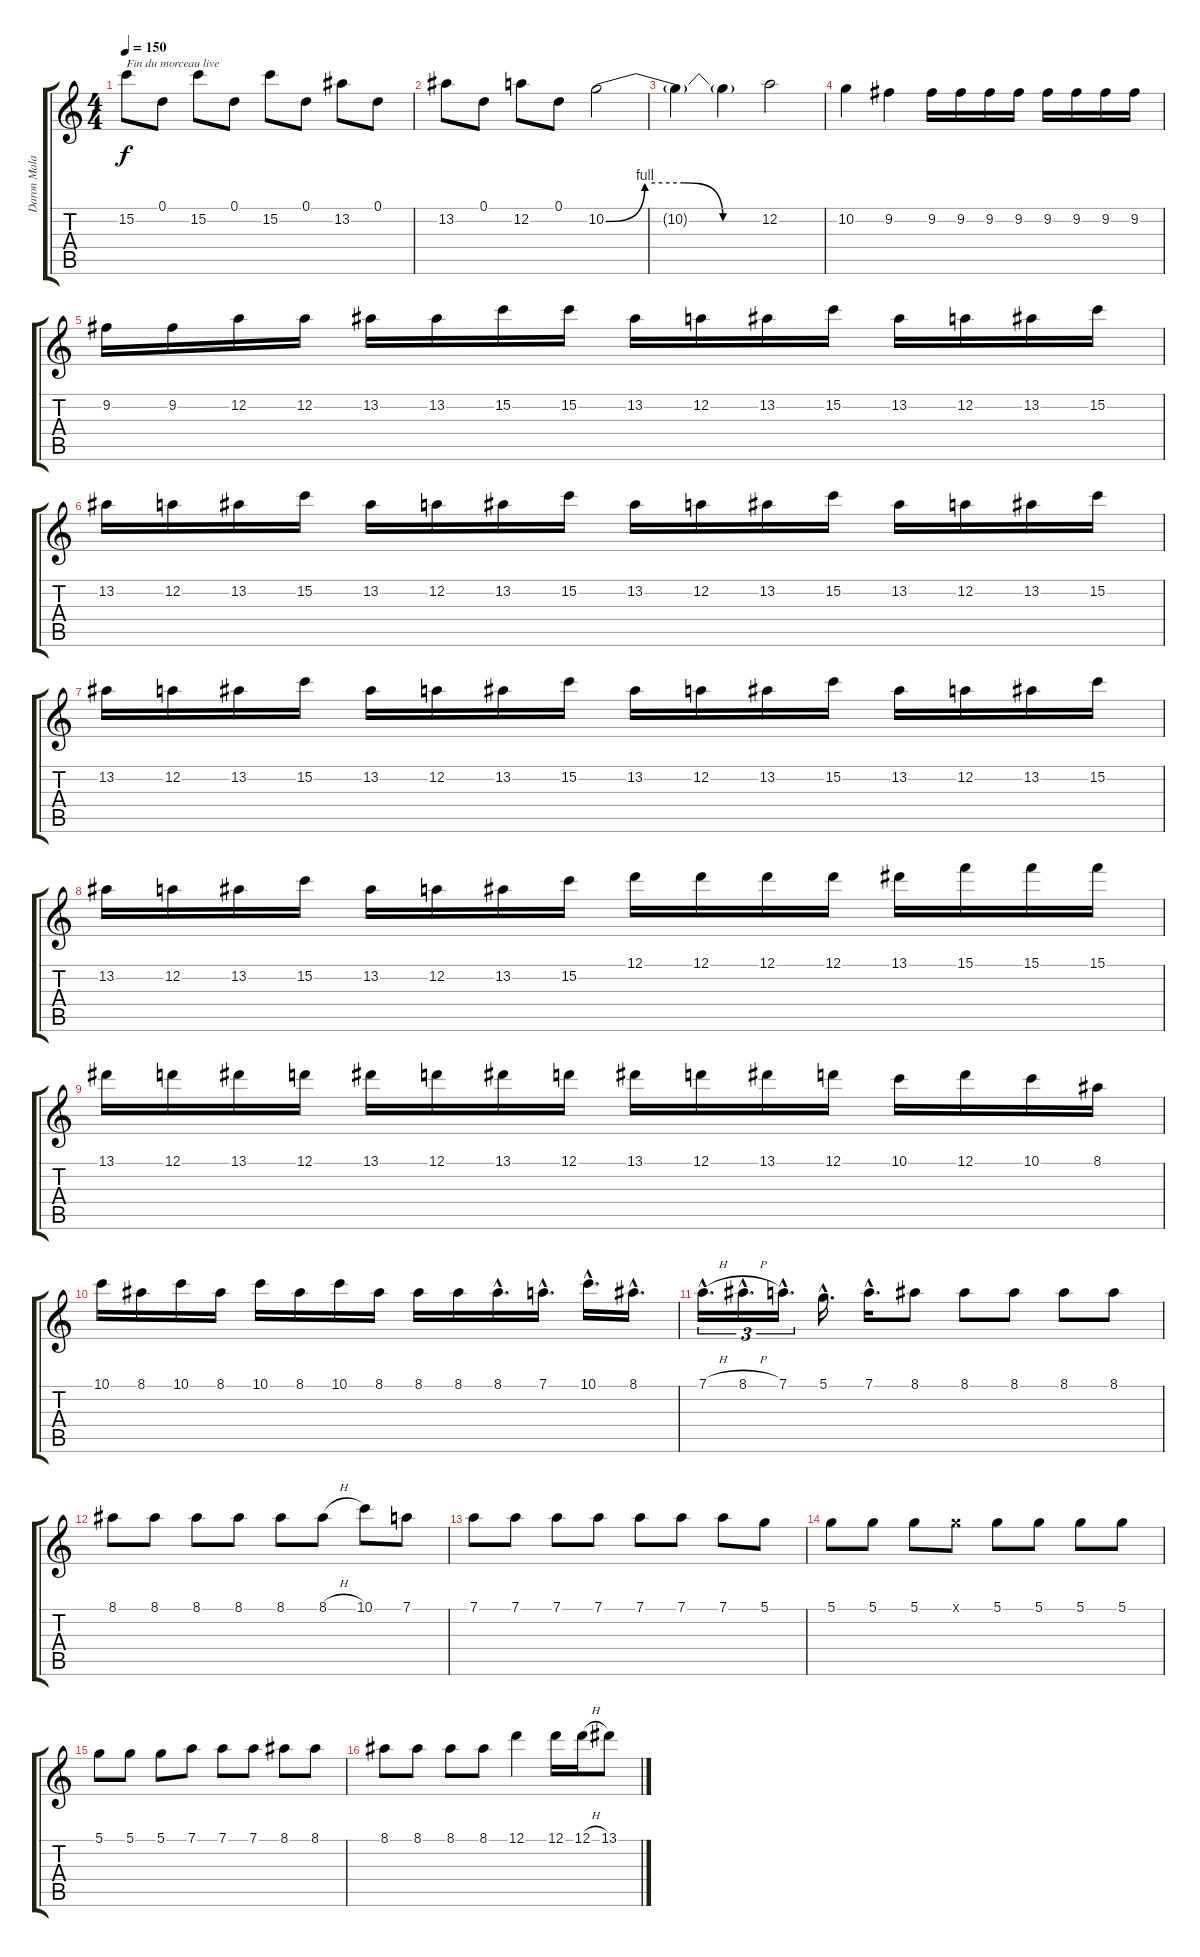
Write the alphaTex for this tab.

\track ("Daron Malakian :p" "Daron Mala") {instrument distortionguitar}
\staff {score tabs}
\tuning (D4 A3 F3 C3 G2 C2) {hide}
\ts (4 4)
\section ("" "")
\tempo 150
\clef g2
\ks c
15.2.8{txt "Fin du morceau live" dy f instrument distortionguitar} 0.1.8 15.2.8 0.1.8 15.2.8 0.1.8 13.2.8 0.1.8 |
13.2.8 0.1.8 12.2.8 0.1.8 10.2{be (custom 0 0 15 4 30 4 45 0 60 0)}.2 |
10.2{t}.4 10.2{t}.4 12.2.2 |
10.2.4 9.2.4 9.2.16 9.2.16 9.2.16 9.2.16 9.2.16 9.2.16 9.2.16 9.2.16 |
9.2.16 9.2.16 12.2.16 12.2.16 13.2.16 13.2.16 15.2.16 15.2.16 13.2.16 12.2.16 13.2.16 15.2.16 13.2.16 12.2.16 13.2.16 15.2.16 |
13.2.16 12.2.16 13.2.16 15.2.16 13.2.16 12.2.16 13.2.16 15.2.16 13.2.16 12.2.16 13.2.16 15.2.16 13.2.16 12.2.16 13.2.16 15.2.16 |
13.2.16 12.2.16 13.2.16 15.2.16 13.2.16 12.2.16 13.2.16 15.2.16 13.2.16 12.2.16 13.2.16 15.2.16 13.2.16 12.2.16 13.2.16 15.2.16 |
13.2.16 12.2.16 13.2.16 15.2.16 13.2.16 12.2.16 13.2.16 15.2.16 12.1.16 12.1.16 12.1.16 12.1.16 13.1.16 15.1.16 15.1.16 15.1.16 |
13.1.16 12.1.16 13.1.16 12.1.16 13.1.16 12.1.16 13.1.16 12.1.16 13.1.16 12.1.16 13.1.16 12.1.16 10.1.16 12.1.16 10.1.16 8.1.16 |
10.1.16 8.1.16 10.1.16 8.1.16 10.1.16 8.1.16 10.1.16 8.1.16 8.1.16 8.1.16 8.1{hac}.16{d} 7.1{hac}.16{d} 10.1{hac}.16{d} 8.1{hac}.16{d} |
7.1{h hac}.16{d tu (3 2)} 8.1{h hac}.16{d tu (3 2)} 7.1{hac}.16{d tu (3 2)} 5.1{hac}.16{d} 7.1{hac}.16{d} 8.1.8 8.1.8 8.1.8 8.1.8 8.1.8 |
8.1.8 8.1.8 8.1.8 8.1.8 8.1.8 8.1{h}.8 10.1.8 7.1.8 |
7.1.8 7.1.8 7.1.8 7.1.8 7.1.8 7.1.8 7.1.8 5.1.8 |
5.1.8 5.1.8 5.1.8 5.1{x}.8 5.1.8 5.1.8 5.1.8 5.1.8 |
5.1.8 5.1.8 5.1.8 7.1.8 7.1.8 7.1.8 8.1.8 8.1.8 |
8.1.8 8.1.8 8.1.8 8.1.8 12.1.4 12.1.16 12.1{h}.16 13.1{h}.8
